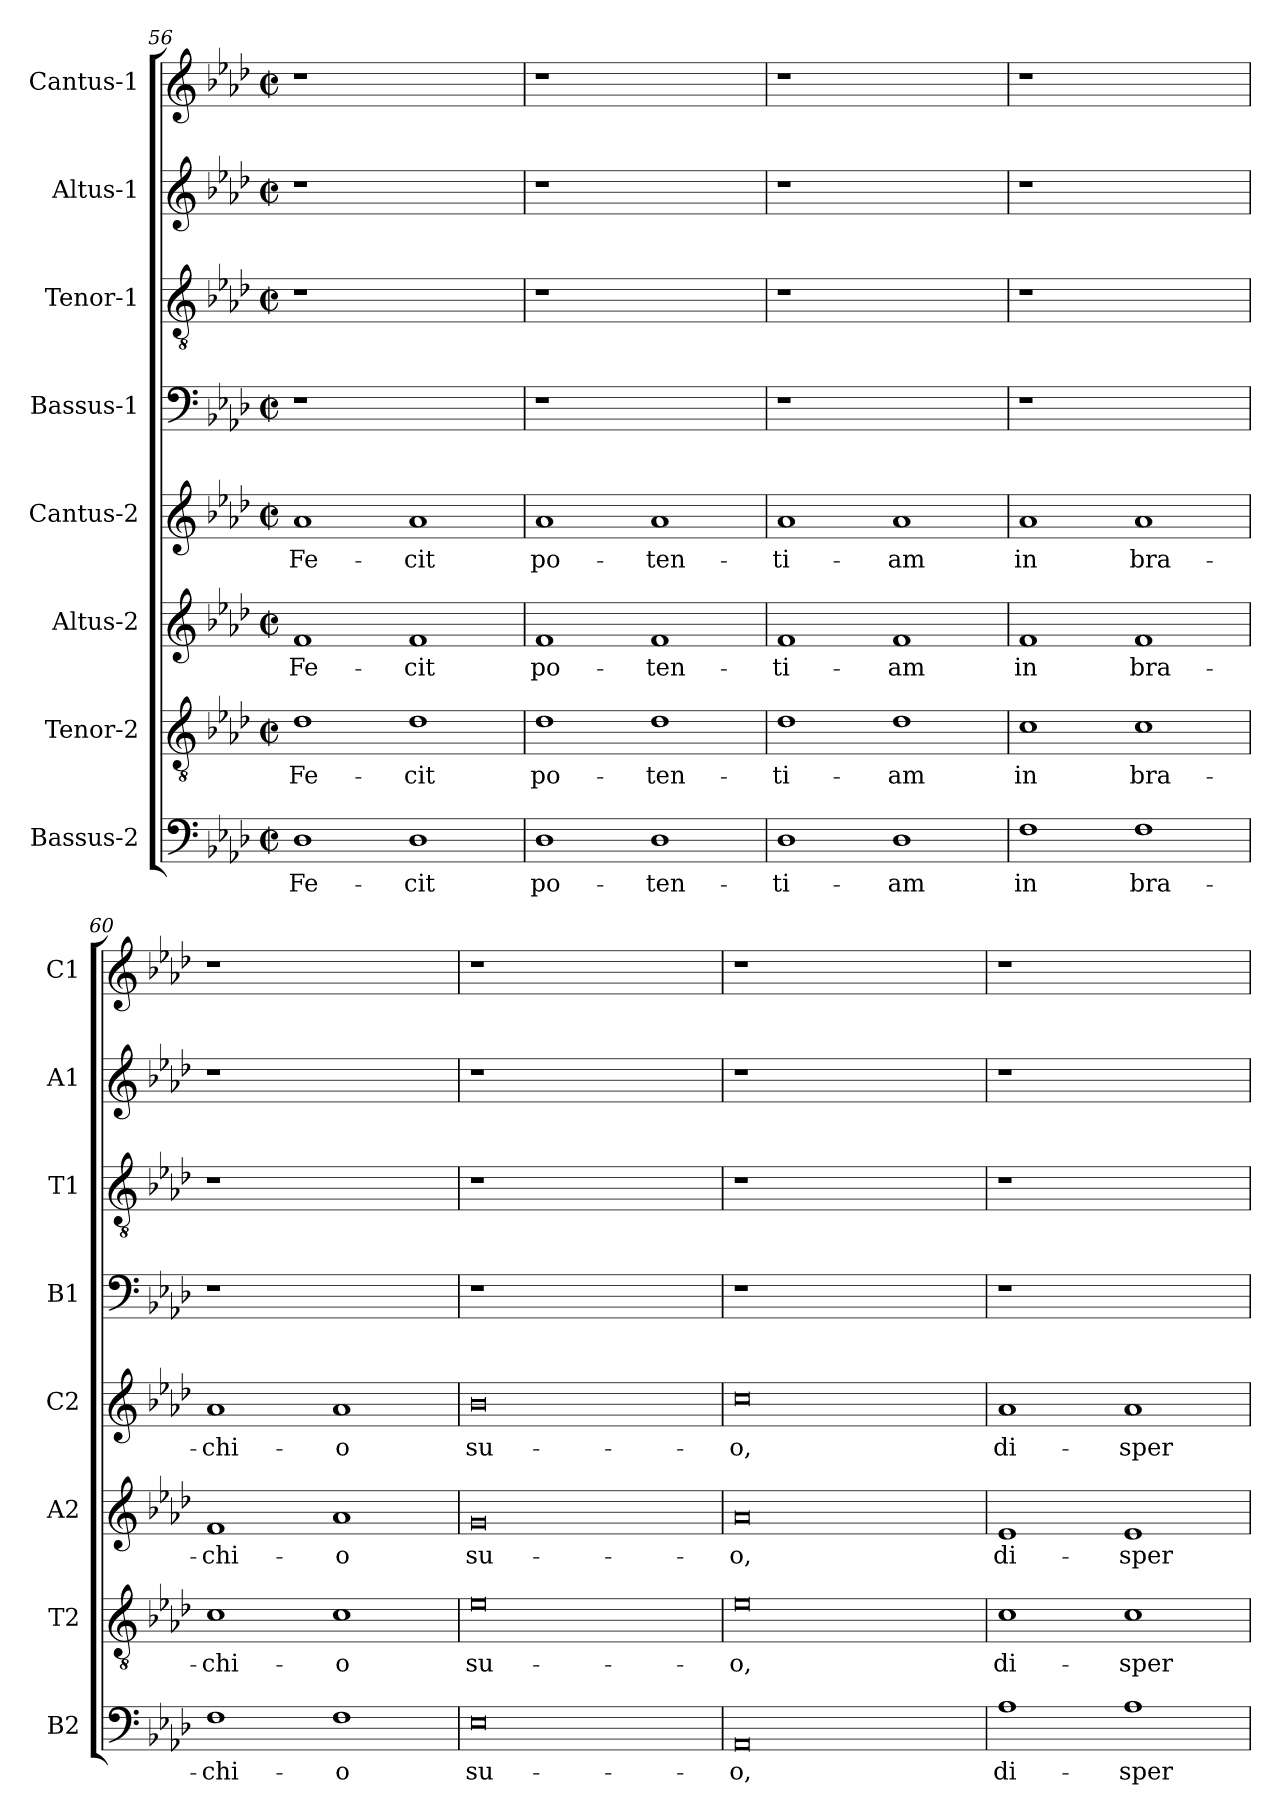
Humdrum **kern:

**kern	**text	**kern	**text	**kern	**text	**kern	**text	**kern	**kern	**kern	**kern
*part8	*part8	*part7	*part7	*part6	*part6	*part5	*part5	*part4	*part3	*part2	*part1
*staff8	*staff8	*staff7	*staff7	*staff6	*staff6	*staff5	*staff5	*staff4	*staff3	*staff2	*staff1
*I"Bassus-2	*	*I"Tenor-2	*	*I"Altus-2	*	*I"Cantus-2	*	*I"Bassus-1	*I"Tenor-1	*I"Altus-1	*I"Cantus-1
*I'B2	*	*I'T2	*	*I'A2	*	*I'C2	*	*I'B1	*I'T1	*I'A1	*I'C1
!!LO:PB:g=z
*clefF4	*	*clefGv2	*	*clefG2	*	*clefG2	*	*clefF4	*clefGv2	*clefG2	*clefG2
*k[b-e-a-d-]	*	*k[b-e-a-d-]	*	*k[b-e-a-d-]	*	*k[b-e-a-d-]	*	*k[b-e-a-d-]	*k[b-e-a-d-]	*k[b-e-a-d-]	*k[b-e-a-d-]
*A-:	*	*A-:	*	*A-:	*	*A-:	*	*A-:	*A-:	*A-:	*A-:
*M2/2	*	*M2/2	*	*M2/2	*	*M2/2	*	*M2/2	*M2/2	*M2/2	*M2/2
*met(c|)	*	*met(c|)	*	*met(c|)	*	*met(c|)	*	*met(c|)	*met(c|)	*met(c|)	*met(c|)
=56	=56	=56	=56	=56	=56	=56	=56	=56	=56	=56	=56
!	!LO:LY:b	!	!LO:LY:b	!	!LO:LY:b	!	!LO:LY:b	!	!	!	!
1D-	Fe-	1d-	Fe-	1f	Fe-	1a-	Fe-	1r	1r	1r	1r
!	!LO:LY:b	!	!LO:LY:b	!	!LO:LY:b	!	!LO:LY:b	!	!	!	!
1D-	-cit	1d-	-cit	1f	-cit	1a-	-cit	1ryy	1ryy	1ryy	1ryy
=57	=57	=57	=57	=57	=57	=57	=57	=57	=57	=57	=57
!	!LO:LY:b	!	!LO:LY:b	!	!LO:LY:b	!	!LO:LY:b	!	!	!	!
1D-	po-	1d-	po-	1f	po-	1a-	po-	1r	1r	1r	1r
!	!LO:LY:b	!	!LO:LY:b	!	!LO:LY:b	!	!LO:LY:b	!	!	!	!
1D-	-ten-	1d-	-ten-	1f	-ten-	1a-	-ten-	1ryy	1ryy	1ryy	1ryy
=58	=58	=58	=58	=58	=58	=58	=58	=58	=58	=58	=58
!	!LO:LY:b	!	!LO:LY:b	!	!LO:LY:b	!	!LO:LY:b	!	!	!	!
1D-	-ti-	1d-	-ti-	1f	-ti-	1a-	-ti-	1r	1r	1r	1r
!	!LO:LY:b	!	!LO:LY:b	!	!LO:LY:b	!	!LO:LY:b	!	!	!	!
1D-	-am	1d-	-am	1f	-am	1a-	-am	1ryy	1ryy	1ryy	1ryy
=59	=59	=59	=59	=59	=59	=59	=59	=59	=59	=59	=59
!	!LO:LY:b	!	!LO:LY:b	!	!LO:LY:b	!	!LO:LY:b	!	!	!	!
1F	in	1c	in	1f	in	1a-	in	1r	1r	1r	1r
!	!LO:LY:b	!	!LO:LY:b	!	!LO:LY:b	!	!LO:LY:b	!	!	!	!
1F	bra-	1c	bra-	1f	bra-	1a-	bra-	1ryy	1ryy	1ryy	1ryy
=60	=60	=60	=60	=60	=60	=60	=60	=60	=60	=60	=60
!	!LO:LY:b	!	!LO:LY:b	!	!LO:LY:b	!	!LO:LY:b	!	!	!	!
1F	-chi-	1c	-chi-	1f	-chi-	1a-	-chi-	1r	1r	1r	1r
!	!LO:LY:b	!	!LO:LY:b	!	!LO:LY:b	!	!LO:LY:b	!	!	!	!
1F	-o	1c	-o	1a-	-o	1a-	-o	1ryy	1ryy	1ryy	1ryy
=61	=61	=61	=61	=61	=61	=61	=61	=61	=61	=61	=61
!	!LO:LY:b	!	!LO:LY:b	!	!LO:LY:b	!	!LO:LY:b	!	!	!	!
0E-	su-	0e-	su-	0g	su-	0b-	su-	1r	1r	1r	1r
.	.	.	.	.	.	.	.	1ryy	1ryy	1ryy	1ryy
=62	=62	=62	=62	=62	=62	=62	=62	=62	=62	=62	=62
!	!LO:LY:b	!	!LO:LY:b	!	!LO:LY:b	!	!LO:LY:b	!	!	!	!
0AA-	-o,	0e-	-o,	0a-	-o,	0cc	-o,	1r	1r	1r	1r
.	.	.	.	.	.	.	.	1ryy	1ryy	1ryy	1ryy
=63	=63	=63	=63	=63	=63	=63	=63	=63	=63	=63	=63
!	!LO:LY:b	!	!LO:LY:b	!	!LO:LY:b	!	!LO:LY:b	!	!	!	!
1A-	di-	1c	di-	1e-	di-	1a-	di-	1r	1r	1r	1r
!	!LO:LY:b	!	!LO:LY:b	!	!LO:LY:b	!	!LO:LY:b	!	!	!	!
1A-	-sper-	1c	-sper-	1e-	-sper-	1a-	-sper-	1ryy	1ryy	1ryy	1ryy
=	=	=	=	=	=	=	=	=	=	=	=
*-	*-	*-	*-	*-	*-	*-	*-	*-	*-	*-	*-
